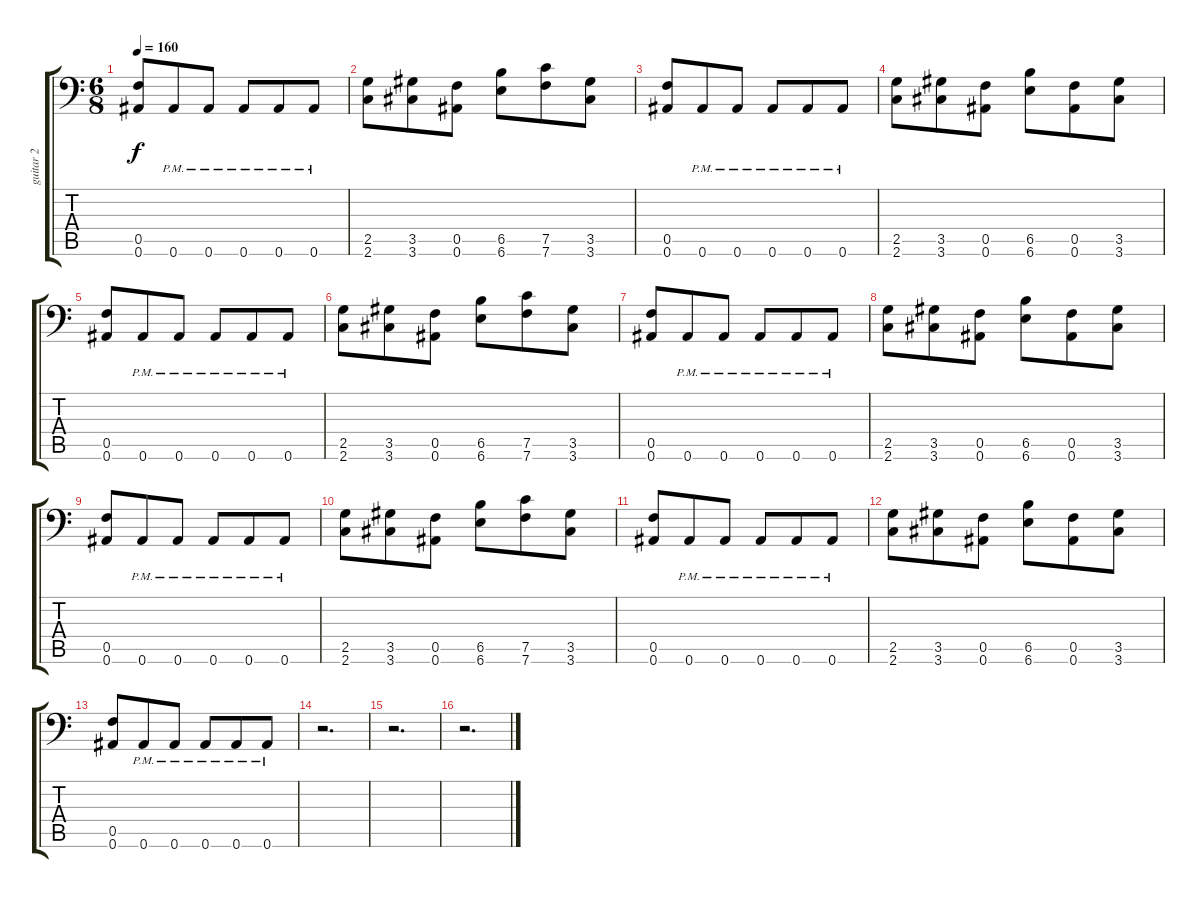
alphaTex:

\track ("guitar 2" "guitar 2") {instrument distortionguitar}
\staff {score tabs}
\tuning (C4 G3 Eb3 Bb2 F2 Bb1) {hide}
\ts (6 8)
\tempo 160
\clef f4
\ks c
(0.5 0.6).8{dy f} 0.6{pm}.8 0.6{pm}.8 0.6{pm}.8 0.6{pm}.8 0.6{pm}.8 |
(2.5 2.6).8 (3.5 3.6).8 (0.5 0.6).8 (6.5 6.6).8 (7.5 7.6).8 (3.5 3.6).8 |
(0.5 0.6).8 0.6{pm}.8 0.6{pm}.8 0.6{pm}.8 0.6{pm}.8 0.6{pm}.8 |
(2.5 2.6).8 (3.5 3.6).8 (0.5 0.6).8 (6.5 6.6).8 (0.5 0.6).8 (3.5 3.6).8 |
(0.5 0.6).8 0.6{pm}.8 0.6{pm}.8 0.6{pm}.8 0.6{pm}.8 0.6{pm}.8 |
(2.5 2.6).8 (3.5 3.6).8 (0.5 0.6).8 (6.5 6.6).8 (7.5 7.6).8 (3.5 3.6).8 |
(0.5 0.6).8 0.6{pm}.8 0.6{pm}.8 0.6{pm}.8 0.6{pm}.8 0.6{pm}.8 |
(2.5 2.6).8 (3.5 3.6).8 (0.5 0.6).8 (6.5 6.6).8 (0.5 0.6).8 (3.5 3.6).8 |
(0.5 0.6).8 0.6{pm}.8 0.6{pm}.8 0.6{pm}.8 0.6{pm}.8 0.6{pm}.8 |
(2.5 2.6).8 (3.5 3.6).8 (0.5 0.6).8 (6.5 6.6).8 (7.5 7.6).8 (3.5 3.6).8 |
(0.5 0.6).8 0.6{pm}.8 0.6{pm}.8 0.6{pm}.8 0.6{pm}.8 0.6{pm}.8 |
(2.5 2.6).8 (3.5 3.6).8 (0.5 0.6).8 (6.5 6.6).8 (0.5 0.6).8 (3.5 3.6).8 |
(0.5 0.6).8 0.6{pm}.8 0.6{pm}.8 0.6{pm}.8 0.6{pm}.8 0.6{pm}.8 |
r.2{d} |
r.2{d} |
r.2{d}
